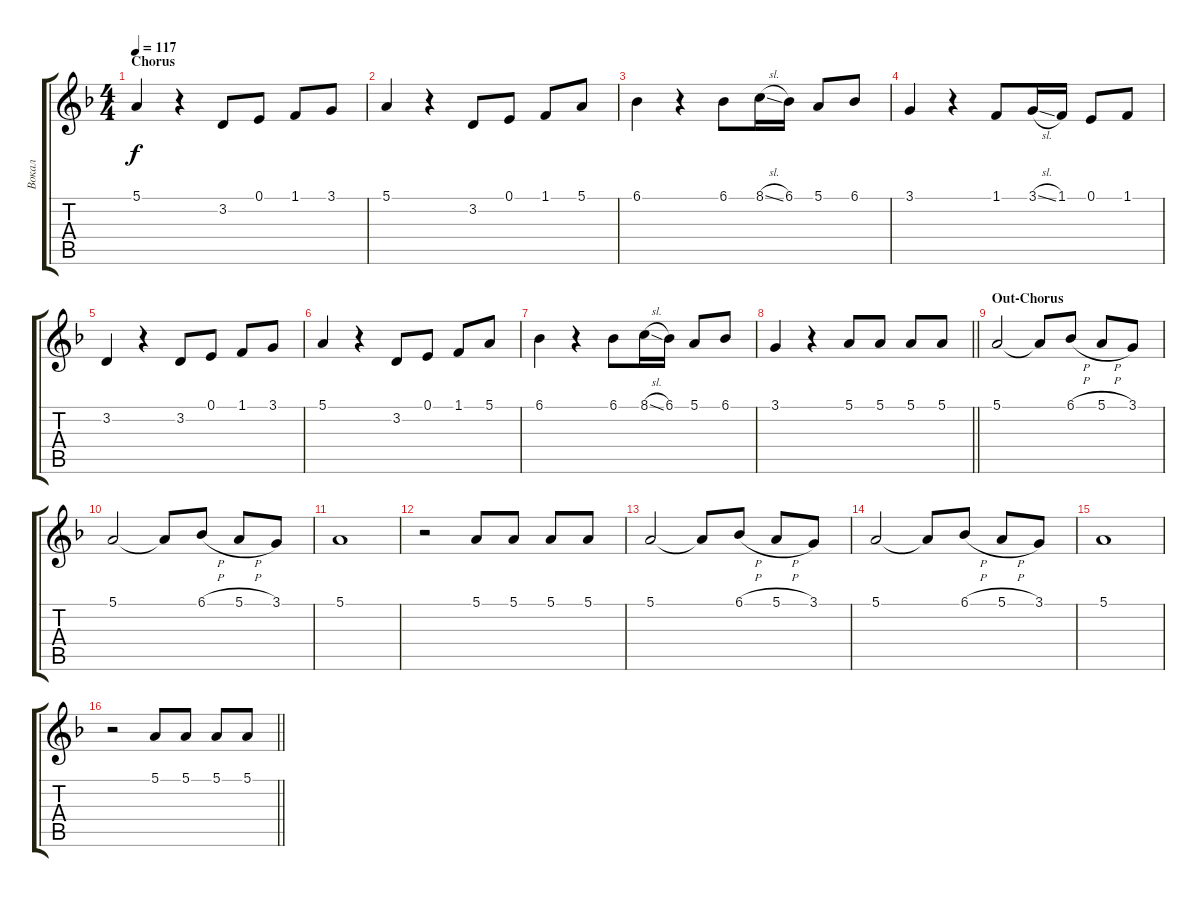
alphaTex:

\track ("Вокал" "Вокал") {instrument trumpet}
\staff {score tabs}
\tuning (E4 B3 G3 D3 A2 E2) {hide}
\ts (4 4)
\section ("" "Chorus")
\tempo 117
\clef g2
\ks dminor
5.1{t}.4{dy f} r.4 3.2.8 0.1.8 1.1.8 3.1.8 |
5.1.4 r.4 3.2.8 0.1.8 1.1.8 5.1.8 |
6.1.4 r.4 6.1.8 8.1{sl}.16 6.1.16 5.1.8 6.1.8 |
3.1.4 r.4 1.1.8 3.1{sl}.16 1.1.16 0.1.8 1.1.8 |
3.2.4 r.4 3.2.8 0.1.8 1.1.8 3.1.8 |
5.1.4 r.4 3.2.8 0.1.8 1.1.8 5.1.8 |
6.1.4 r.4 6.1.8 8.1{sl}.16 6.1.16 5.1.8 6.1.8 |
\barLineRight lightlight
3.1.4 r.4 5.1.8 5.1.8 5.1.8 5.1.8 |
\section ("" "Out-Chorus")
5.1.2 5.1{t}.8 6.1{h}.8 5.1{h}.8 3.1.8 |
5.1.2 5.1{t}.8 6.1{h}.8 5.1{h}.8 3.1.8 |
5.1.1 |
r.2 5.1.8 5.1.8 5.1.8 5.1.8 |
5.1.2 5.1{t}.8 6.1{h}.8 5.1{h}.8 3.1.8 |
5.1.2 5.1{t}.8 6.1{h}.8 5.1{h}.8 3.1.8 |
5.1.1 |
\barLineRight lightlight
r.2 5.1.8 5.1.8 5.1.8 5.1.8
